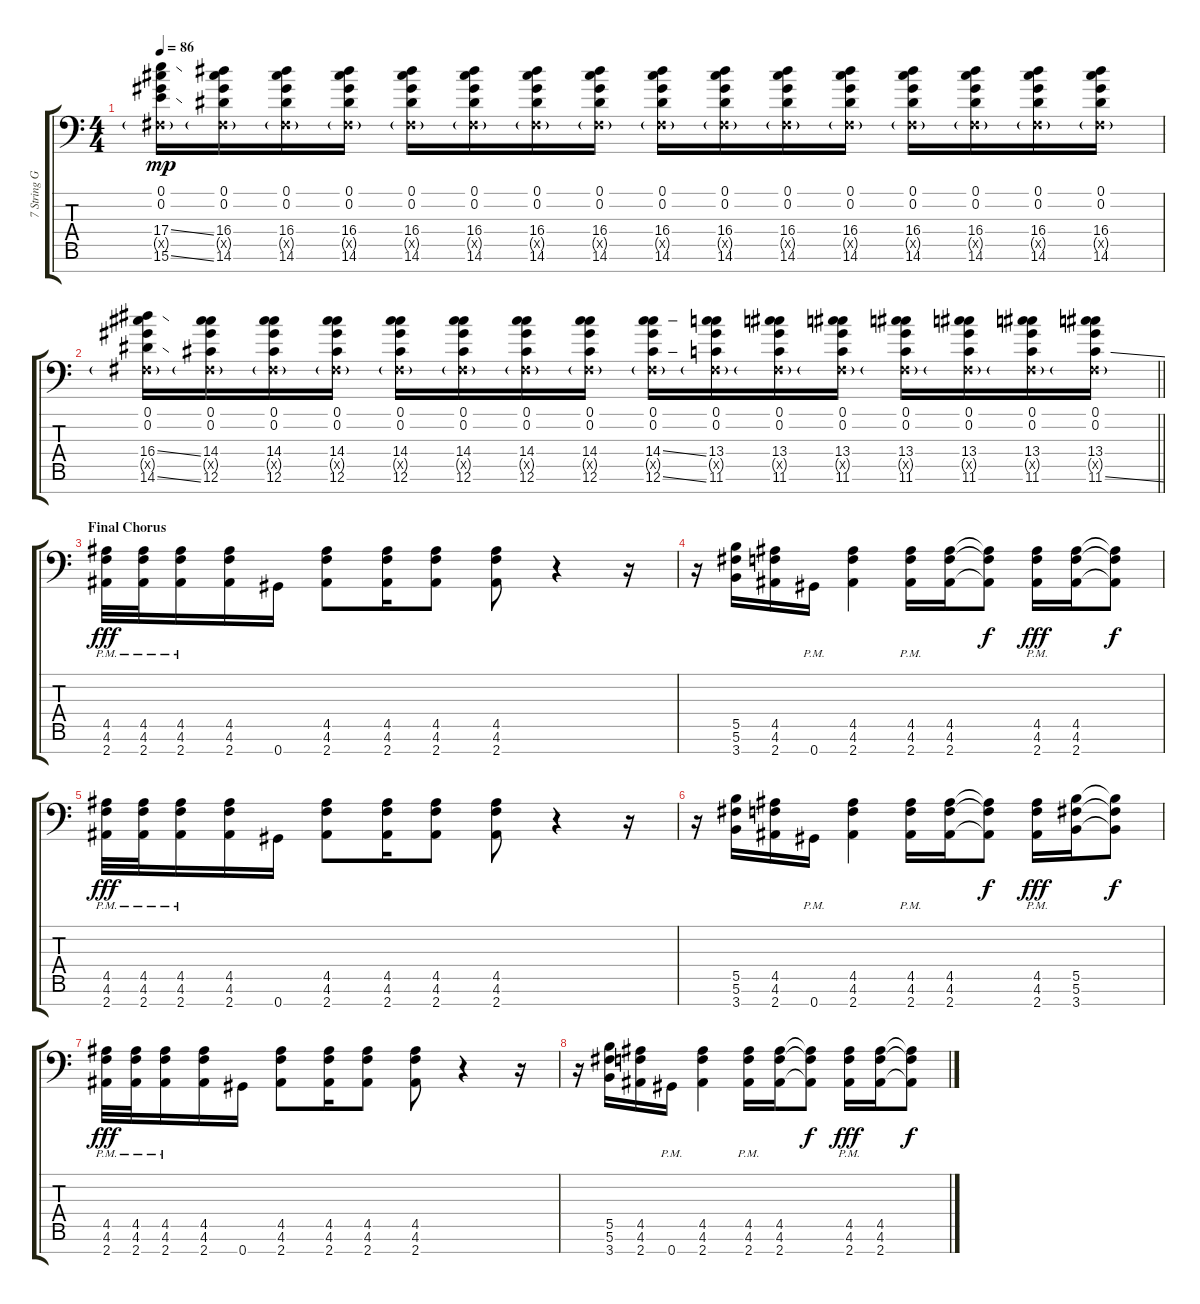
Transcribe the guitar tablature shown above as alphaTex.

\track ("7 String Gtr (G# C# F# B E G# C#)" "7 String G") {instrument distortionguitar}
\staff {score tabs}
\tuning (Db4 Ab3 E3 B2 Gb2 Db2 Ab1) {hide}
\ts (4 4)
\tempo 86
\clef f4
\ks c
(0.1 0.2 17.4{ss} 0.5{g x} 15.6{ss}).16{dy mp} (0.1 0.2 16.4 0.5{g x} 14.6).16 (0.1 0.2 16.4 0.5{g x} 14.6).16 (0.1 0.2 16.4 0.5{g x} 14.6).16 (0.1 0.2 16.4 0.5{g x} 14.6).16 (0.1 0.2 16.4 0.5{g x} 14.6).16 (0.1 0.2 16.4 0.5{g x} 14.6).16 (0.1 0.2 16.4 0.5{g x} 14.6).16 (0.1 0.2 16.4 0.5{g x} 14.6).16 (0.1 0.2 16.4 0.5{g x} 14.6).16 (0.1 0.2 16.4 0.5{g x} 14.6).16 (0.1 0.2 16.4 0.5{g x} 14.6).16 (0.1 0.2 16.4 0.5{g x} 14.6).16 (0.1 0.2 16.4 0.5{g x} 14.6).16 (0.1 0.2 16.4 0.5{g x} 14.6).16 (0.1 0.2 16.4 0.5{g x} 14.6).16 |
\barLineRight lightlight
(0.1 0.2 16.4{ss} 0.5{g x} 14.6{ss}).16 (0.1 0.2 14.4 0.5{g x} 12.6).16 (0.1 0.2 14.4 0.5{g x} 12.6).16 (0.1 0.2 14.4 0.5{g x} 12.6).16 (0.1 0.2 14.4 0.5{g x} 12.6).16 (0.1 0.2 14.4 0.5{g x} 12.6).16 (0.1 0.2 14.4 0.5{g x} 12.6).16 (0.1 0.2 14.4 0.5{g x} 12.6).16 (0.1 0.2 14.4{ss} 0.5{g x} 12.6{ss}).16 (0.1 0.2 13.4 0.5{g x} 11.6).16 (0.1 0.2 13.4 0.5{g x} 11.6).16 (0.1 0.2 13.4 0.5{g x} 11.6).16 (0.1 0.2 13.4 0.5{g x} 11.6).16 (0.1 0.2 13.4 0.5{g x} 11.6).16 (0.1 0.2 13.4 0.5{g x} 11.6).16 (0.1 0.2 13.4 0.5{g x} 11.6{ss}).16 |
\section ("" "Final Chorus")
(4.5{pm} 4.6{pm} 2.7{pm}).32{dy fff} (4.5{pm} 4.6{pm} 2.7{pm}).32 (4.5{pm} 4.6{pm} 2.7{pm}).16 (4.5 4.6 2.7).16 0.7.16 (4.5 4.6 2.7).8 (4.5 4.6 2.7).16 (4.5 4.6 2.7).8 (4.5 4.6 2.7).8 r.4 r.16 |
r.16 (5.5 5.6 3.7).16 (4.5 4.6 2.7).16 0.7{pm}.16 (4.5 4.6 2.7).4 (4.5{pm} 4.6{pm} 2.7{pm}).16 (4.5 4.6 2.7).16 (4.5{t} 4.6{t} 2.7{t}).8{dy f} (4.5{pm} 4.6{pm} 2.7{pm}).16{dy fff} (4.5 4.6 2.7).16 (4.5{t} 4.6{t} 2.7{t}).8{dy f} |
(4.5{pm} 4.6{pm} 2.7{pm}).32{dy fff} (4.5{pm} 4.6{pm} 2.7{pm}).32 (4.5{pm} 4.6{pm} 2.7{pm}).16 (4.5 4.6 2.7).16 0.7.16 (4.5 4.6 2.7).8 (4.5 4.6 2.7).16 (4.5 4.6 2.7).8 (4.5 4.6 2.7).8 r.4 r.16 |
r.16 (5.5 5.6 3.7).16 (4.5 4.6 2.7).16 0.7{pm}.16 (4.5 4.6 2.7).4 (4.5 4.6 2.7{pm}).16 (4.5 4.6 2.7).16 (4.5{t} 4.6{t} 2.7{t}).8{dy f} (4.5{pm} 4.6{pm} 2.7{pm}).16{dy fff} (5.5 5.6 3.7).16 (5.5{t} 5.6{t} 3.7{t}).8{dy f} |
(4.5{pm} 4.6{pm} 2.7{pm}).32{dy fff} (4.5{pm} 4.6{pm} 2.7{pm}).32 (4.5{pm} 4.6{pm} 2.7{pm}).16 (4.5 4.6 2.7).16 0.7.16 (4.5 4.6 2.7).8 (4.5 4.6 2.7).16 (4.5 4.6 2.7).8 (4.5 4.6 2.7).8 r.4 r.16 |
r.16 (5.5 5.6 3.7).16 (4.5 4.6 2.7).16 0.7{pm}.16 (4.5 4.6 2.7).4 (4.5{pm} 4.6{pm} 2.7{pm}).16 (4.5 4.6 2.7).16 (4.5{t} 4.6{t} 2.7{t}).8{dy f} (4.5{pm} 4.6{pm} 2.7{pm}).16{dy fff} (4.5 4.6 2.7).16 (4.5{t} 4.6{t} 2.7{t}).8{dy f}
